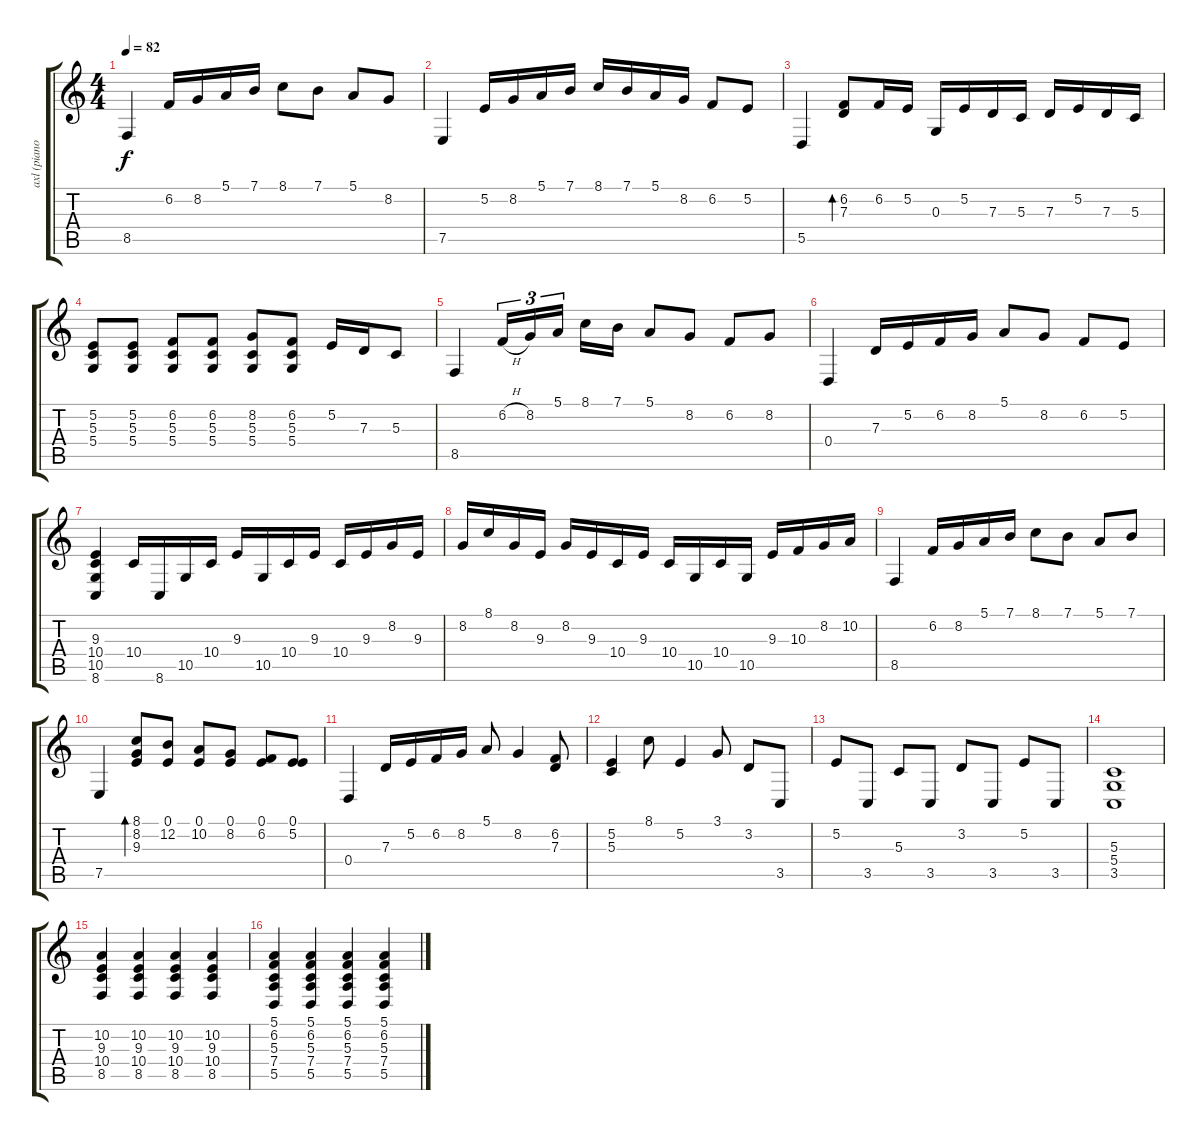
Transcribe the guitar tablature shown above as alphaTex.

\track ("axl (piano)" "axl (piano") {instrument acousticgrandpiano}
\staff {score tabs}
\tuning (E4 B3 G3 D3 A2 E2) {hide}
\ts (4 4)
\tempo 82
\clef g2
\ks c
8.5.4{dy f instrument acousticgrandpiano} 6.2.16 8.2.16 5.1.16 7.1.16 8.1.8 7.1.8 5.1.8 8.2.8 |
7.5.4 5.2.16 8.2.16 5.1.16 7.1.16 8.1.16 7.1.16 5.1.16 8.2.16 6.2.8 5.2.8 |
5.5.4 (6.2 7.3).8{bd 60} 6.2.16 5.2.16 0.3.16 5.2.16 7.3.16 5.3.16 7.3.16 5.2.16 7.3.16 5.3.16 |
(5.2 5.3 5.4).8 (5.2 5.3 5.4).8 (6.2 5.3 5.4).8 (6.2 5.3 5.4).8 (8.2 5.3 5.4).8 (6.2 5.3 5.4).8 5.2.16 7.3.16 5.3.8 |
8.5.4 6.2{h}.16{tu (3 2)} 8.2.16{tu (3 2)} 5.1.16{tu (3 2)} 8.1.16 7.1.16 5.1.8 8.2.8 6.2.8 8.2.8 |
0.4.4 7.3.16 5.2.16 6.2.16 8.2.16 5.1.8 8.2.8 6.2.8 5.2.8 |
(9.3 10.4 10.5 8.6).4 10.4.16 8.6.16 10.5.16 10.4.16 9.3.16 10.5.16 10.4.16 9.3.16 10.4.16 9.3.16 8.2.16 9.3.16 |
8.2.16 8.1.16 8.2.16 9.3.16 8.2.16 9.3.16 10.4.16 9.3.16 10.4.16 10.5.16 10.4.16 10.5.16 9.3.16 10.3.16 8.2.16 10.2.16 |
8.5.4 6.2.16 8.2.16 5.1.16 7.1.16 8.1.8 7.1.8 5.1.8 7.1.8 |
7.5.4 (8.1 8.2 9.3).8{bd 60} (0.1 12.2).8 (0.1 10.2).8 (0.1 8.2).8 (0.1 6.2).8 (0.1 5.2).8 |
0.4.4 7.3.16 5.2.16 6.2.16 8.2.16 5.1.8 8.2.4 (6.2 7.3).8 |
(5.2 5.3).4 8.1.8 5.2.4 3.1.8 3.2.8 3.5.8 |
5.2.8 3.5.8 5.3.8 3.5.8 3.2.8 3.5.8 5.2.8 3.5.8 |
(5.3 5.4 3.5).1 |
(10.2 9.3 10.4 8.5).4 (10.2 9.3 10.4 8.5).4 (10.2 9.3 10.4 8.5).4 (10.2 9.3 10.4 8.5).4 |
(5.1 6.2 5.3 7.4 5.5).4 (5.1 6.2 5.3 7.4 5.5).4 (5.1 6.2 5.3 7.4 5.5).4 (5.1 6.2 5.3 7.4 5.5).4
